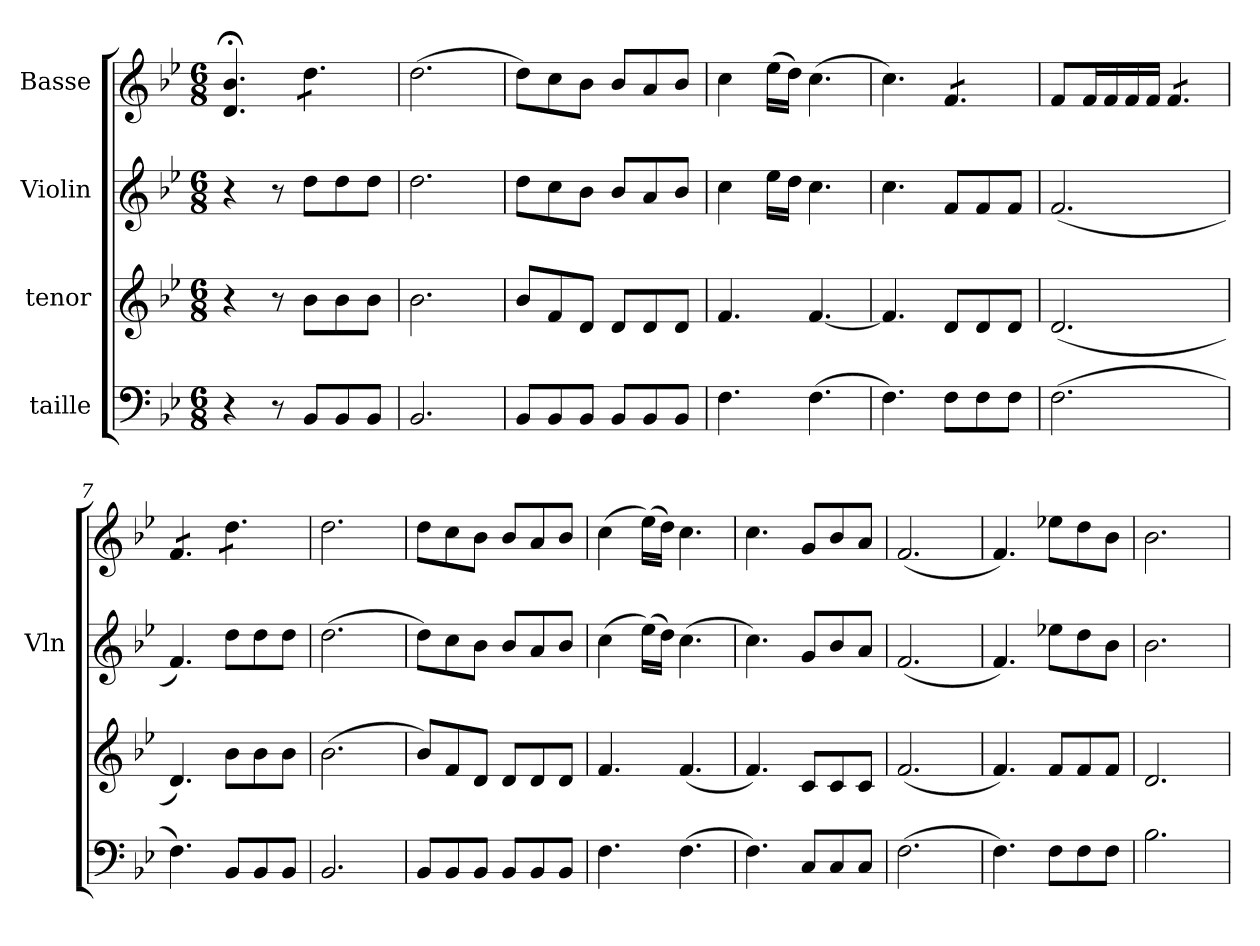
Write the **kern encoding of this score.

**kern	**kern	**kern	**kern
*part4	*part3	*part2	*part1
*staff4	*staff3	*staff2	*staff1
*I"taille	*I"tenor	*I"Violin	*I"Basse
*	*	*I'Vln	*
*clefF4	*clefG2	*clefG2	*clefG2
*k[b-e-]	*k[b-e-]	*k[b-e-]	*k[b-e-]
*M6/8	*M6/8	*M6/8	*M6/8
=1	=1	=1	=1
4r	4r	4r	4.d;</ 4.b-;</
8r	8r	8r	.
*	*	*	*tremolo
8BB-/L	8b-\L	8dd\L	8dd\L
8BB-/	8b-\	8dd\	8dd\
8BB-/J	8b-\J	8dd\J	8dd\J
*	*	*	*Xtremolo
=2	=2	=2	=2
2.BB-/	2.b-\	2.dd\	(>2.dd\
=3	=3	=3	=3
8BB-/L	8b-/L	8dd\L	8dd\L)
8BB-/	8f/	8cc\	8cc\
8BB-/J	8d/J	8b-\J	8b-\J
8BB-/L	8d/L	8b-/L	8b-/L
8BB-/	8d/	8a/	8a/
8BB-/J	8d/J	8b-/J	8b-/J
=4	=4	=4	=4
4.F\	4.f/	4cc\	4cc\
.	.	16ee-\LL	(>16ee-\LL
.	.	16dd\JJ	16dd\JJ)
(>4.F\	[4.f/	4.cc\	(>4.cc\
=5	=5	=5	=5
4.F\)	4.f/]	4.cc\	4.cc\)
*	*	*	*tremolo
8F\L	8d/L	8f/L	8f/L
8F\	8d/	8f/	8f/
8F\J	8d/J	8f/J	8f/J
*	*	*	*Xtremolo
=6	=6	=6	=6
(>2.F\	(<2.d/	(<2.f/	8f/L
.	.	.	16f/L
.	.	.	16f/
.	.	.	16f/
.	.	.	16f/JJ
*	*	*	*tremolo
.	.	.	8f/L
.	.	.	8f/
.	.	.	8f/J
!!LO:LB:g=z
=7	=7	=7	=7
4.F\)	4.d/)	4.f/)	8f/L
.	.	.	8f/
.	.	.	8f/J
8BB-/L	8b-\L	8dd\L	8dd\L
8BB-/	8b-\	8dd\	8dd\
8BB-/J	8b-\J	8dd\J	8dd\J
*	*	*	*Xtremolo
=8	=8	=8	=8
2.BB-/	(>2.b-\	(>2.dd\	2.dd\
=9	=9	=9	=9
8BB-/L	8b-/L)	8dd\L)	8dd\L
8BB-/	8f/	8cc\	8cc\
8BB-/J	8d/J	8b-\J	8b-\J
8BB-/L	8d/L	8b-/L	8b-/L
8BB-/	8d/	8a/	8a/
8BB-/J	8d/J	8b-/J	8b-/J
=10	=10	=10	=10
4.F\	4.f/	(>4cc\	(>4cc\
.	.	(>16ee-\LL)	(>16ee-\LL)
.	.	16dd\JJ)	16dd\JJ)
(>4.F\	(<4.f/	(>4.cc\	4.cc\
=11	=11	=11	=11
4.F\)	4.f/)	4.cc\)	4.cc\
8C/L	8c/L	8g/L	8g/L
8C/	8c/	8b-/	8b-/
8C/J	8c/J	8a/J	8a/J
=12	=12	=12	=12
(>2.F\	(<2.f/	(<2.f/	(<2.f/
=13	=13	=13	=13
4.F\)	4.f/)	4.f/)	4.f/)
8F\L	8f/L	8ee-X\L	8ee-X\L
8F\	8f/	8dd\	8dd\
8F\J	8f/J	8b-\J	8b-\J
!!LO:LB:g=z
=14	=14	=14	=14
2.B-\	2.d/	2.b-\	2.b-\
=	=	=	=
*-	*-	*-	*-
